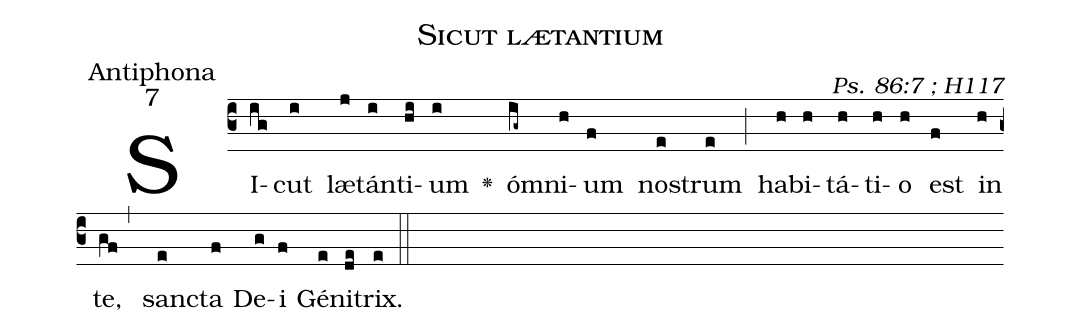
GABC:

name:Sicut lætantium;
office-part:Antiphona;
mode:7;
commentary:Ps. 86:7 ; H117;
%%
(c3)SI(ig)cut(i) læ(j)tán(i)ti(hi)um(i) <v>\greheightstar</v>() óm(ig~)ni(h)um(f) no(e)strum(e) (;) ha(h)bi(h)tá(h)ti(h)o(h) est(f) in(h) te,(gf,) san(e)cta(f) De(g)i(f) Gé(e)ni(de)trix.(e) (::)
